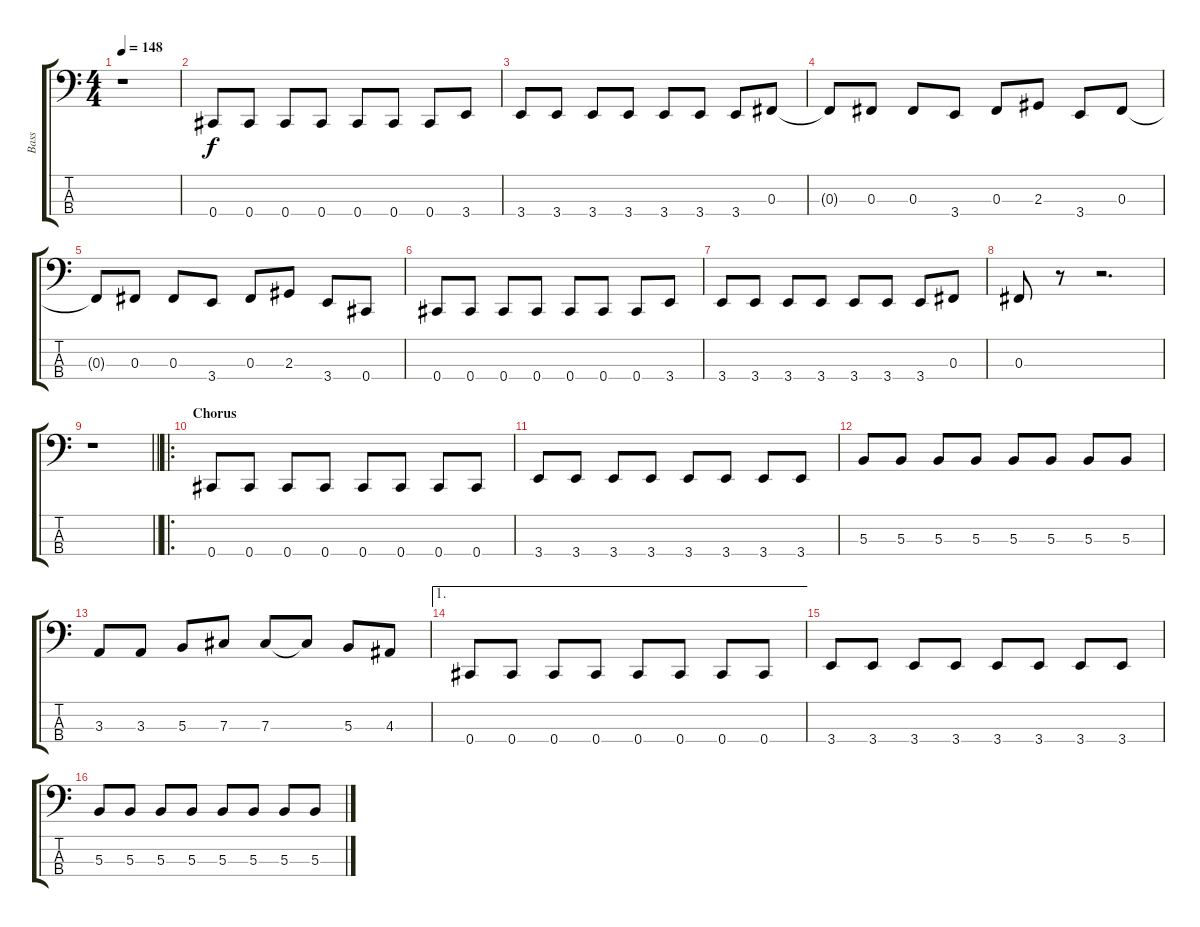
\track ("Bass" "Bass") {instrument electricbassfinger}
\staff {score tabs}
\tuning (E2 B1 Gb1 Db1) {hide}
\ts (4 4)
\tempo 148
\clef f4
\ks c
r.1{dy f} |
0.4.8 0.4.8 0.4.8 0.4.8 0.4.8 0.4.8 0.4.8 3.4.8 |
3.4.8 3.4.8 3.4.8 3.4.8 3.4.8 3.4.8 3.4.8 0.3.8 |
0.3{t}.8 0.3.8 0.3.8 3.4.8 0.3.8 2.3.8 3.4.8 0.3.8 |
0.3{t}.8 0.3.8 0.3.8 3.4.8 0.3.8 2.3.8 3.4.8 0.4.8 |
0.4.8 0.4.8 0.4.8 0.4.8 0.4.8 0.4.8 0.4.8 3.4.8 |
3.4.8 3.4.8 3.4.8 3.4.8 3.4.8 3.4.8 3.4.8 0.3.8 |
0.3.8 r.8 r.2{d} |
\barLineRight lightlight
r.1 |
\ro
\section ("" "Chorus")
0.4.8 0.4.8 0.4.8 0.4.8 0.4.8 0.4.8 0.4.8 0.4.8 |
3.4.8 3.4.8 3.4.8 3.4.8 3.4.8 3.4.8 3.4.8 3.4.8 |
5.3.8 5.3.8 5.3.8 5.3.8 5.3.8 5.3.8 5.3.8 5.3.8 |
3.3.8 3.3.8 5.3.8 7.3.8 7.3.8 7.3{t}.8 5.3.8 4.3.8 |
\ae 1
0.4.8 0.4.8 0.4.8 0.4.8 0.4.8 0.4.8 0.4.8 0.4.8 |
3.4.8 3.4.8 3.4.8 3.4.8 3.4.8 3.4.8 3.4.8 3.4.8 |
5.3.8 5.3.8 5.3.8 5.3.8 5.3.8 5.3.8 5.3.8 5.3.8
